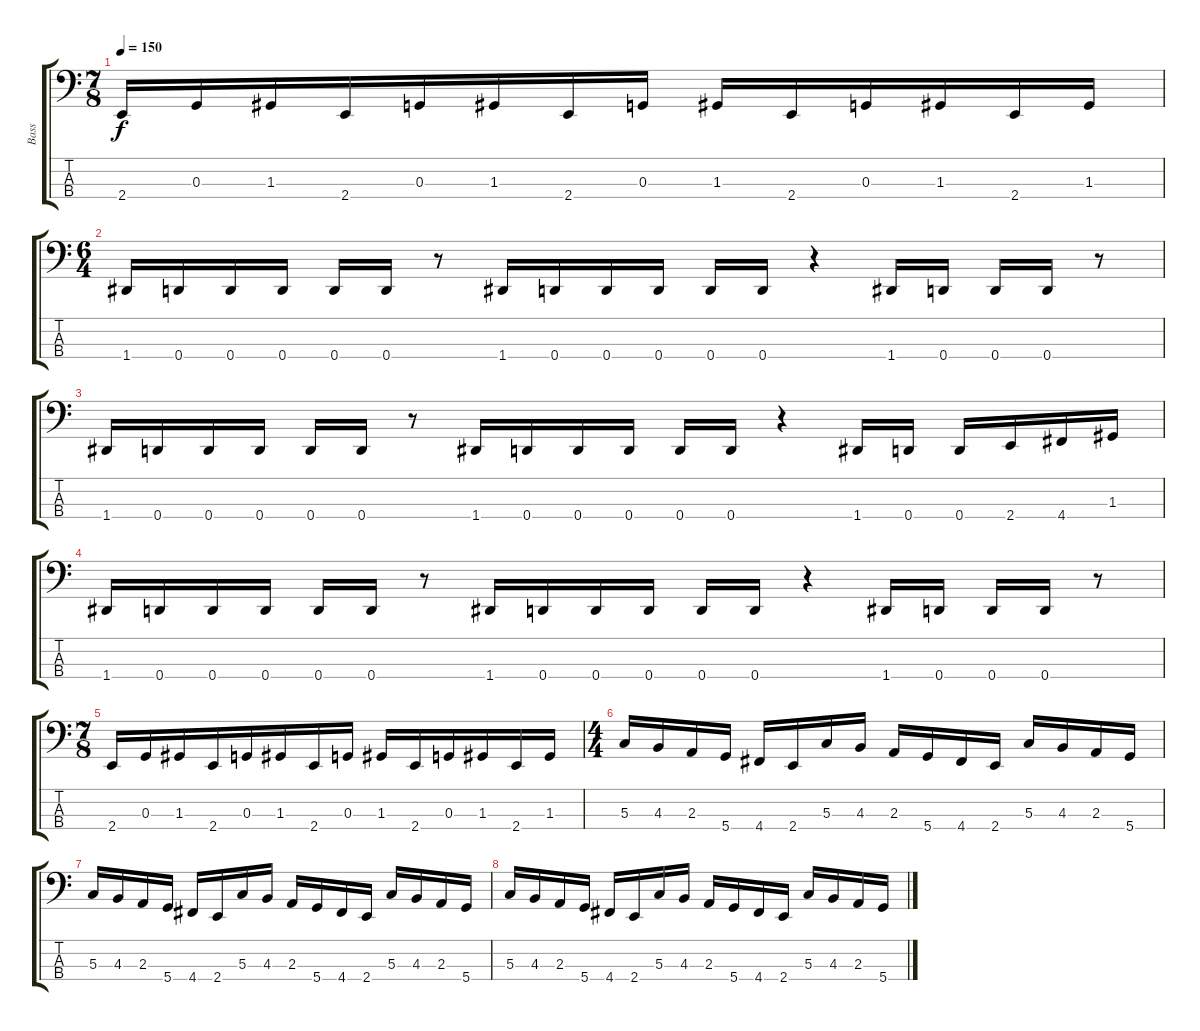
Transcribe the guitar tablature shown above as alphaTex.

\track ("Bass" "Bass") {instrument electricbasspick}
\staff {score tabs}
\tuning (F2 C2 G1 D1) {hide}
\ts (7 8)
\tempo 150
\clef f4
\ks c
2.4.16{dy f} 0.3.16 1.3.16 2.4.16 0.3.16 1.3.16 2.4.16 0.3.16 1.3.16 2.4.16 0.3.16 1.3.16 2.4.16 1.3.16 |
\ts (6 4)
1.4.16 0.4.16 0.4.16 0.4.16 0.4.16 0.4.16 r.8 1.4.16 0.4.16 0.4.16 0.4.16 0.4.16 0.4.16 r.4 1.4.16 0.4.16 0.4.16 0.4.16 r.8 |
1.4.16 0.4.16 0.4.16 0.4.16 0.4.16 0.4.16 r.8 1.4.16 0.4.16 0.4.16 0.4.16 0.4.16 0.4.16 r.4 1.4.16 0.4.16 0.4.16 2.4.16 4.4.16 1.3.16 |
1.4.16 0.4.16 0.4.16 0.4.16 0.4.16 0.4.16 r.8 1.4.16 0.4.16 0.4.16 0.4.16 0.4.16 0.4.16 r.4 1.4.16 0.4.16 0.4.16 0.4.16 r.8 |
\ts (7 8)
2.4.16 0.3.16 1.3.16 2.4.16 0.3.16 1.3.16 2.4.16 0.3.16 1.3.16 2.4.16 0.3.16 1.3.16 2.4.16 1.3.16 |
\ts (4 4)
5.3.16 4.3.16 2.3.16 5.4.16 4.4.16 2.4.16 5.3.16 4.3.16 2.3.16 5.4.16 4.4.16 2.4.16 5.3.16 4.3.16 2.3.16 5.4.16 |
5.3.16 4.3.16 2.3.16 5.4.16 4.4.16 2.4.16 5.3.16 4.3.16 2.3.16 5.4.16 4.4.16 2.4.16 5.3.16 4.3.16 2.3.16 5.4.16 |
5.3.16 4.3.16 2.3.16 5.4.16 4.4.16 2.4.16 5.3.16 4.3.16 2.3.16 5.4.16 4.4.16 2.4.16 5.3.16 4.3.16 2.3.16 5.4.16
